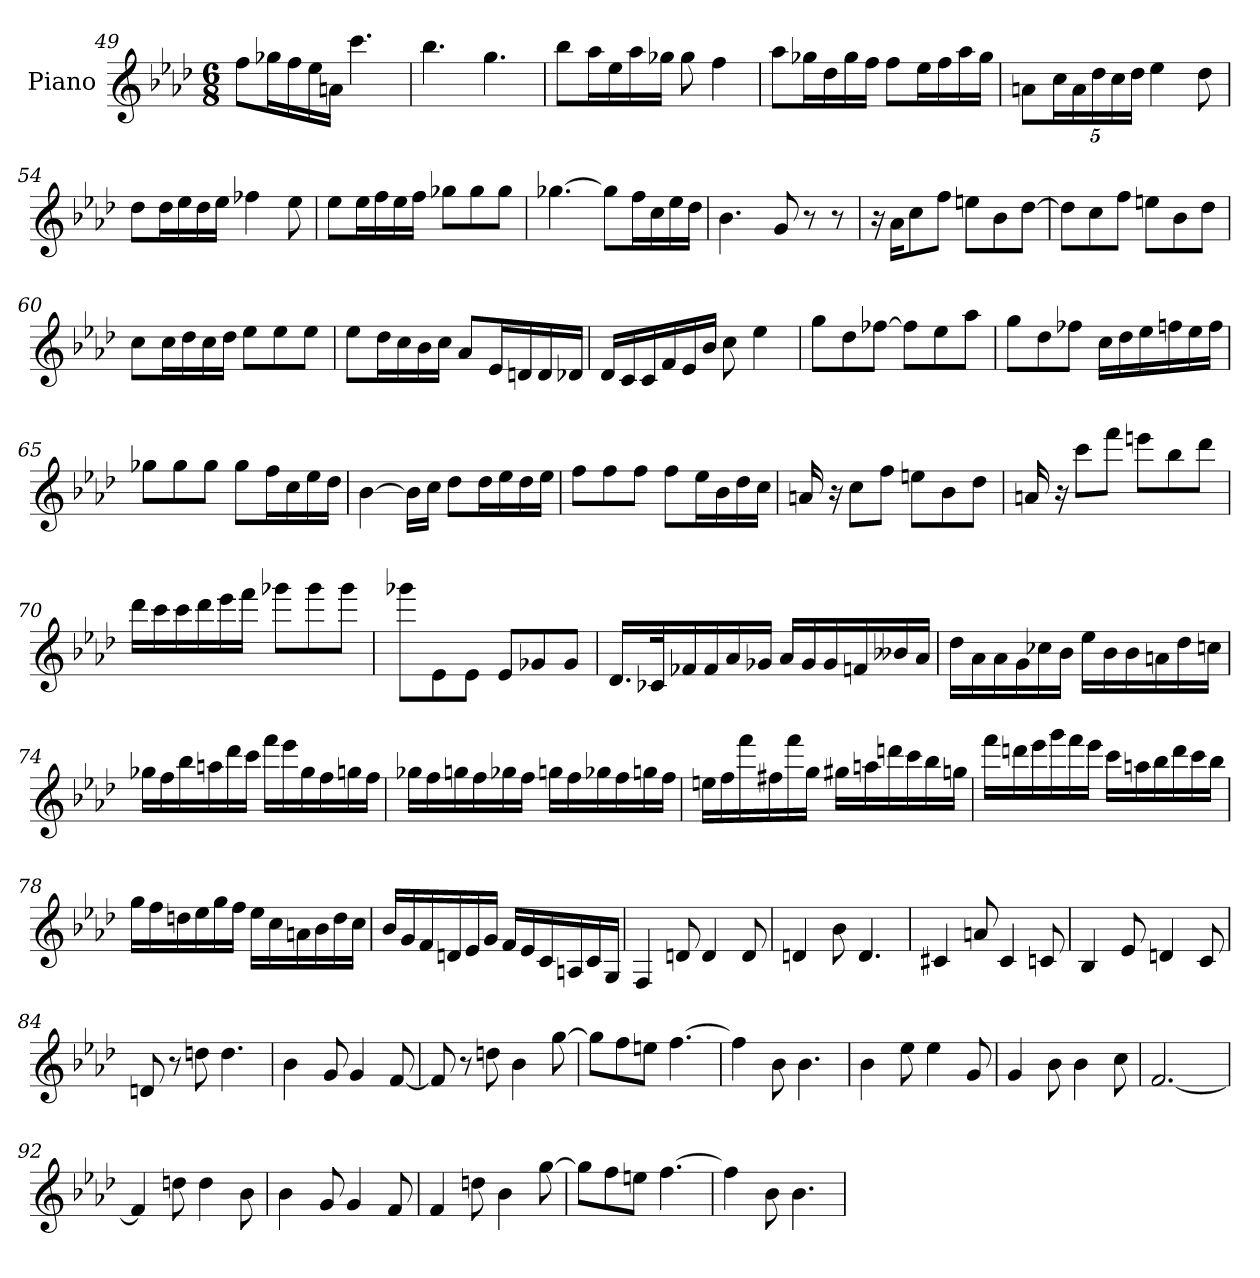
**kern
*part1
*staff1
*I"Piano
*I'Pno
*clefG2
*k[b-e-a-d-]
*f:
*M6/8
=49
8ff\L
16gg-X\L
16ff\
16ee-\
16an\JJ
4.ccc
=50
4.bb-
4.gg
=51
8bb-\L
16aa-\L
16ee-\
16aa-\
16gg-X\JJ
8gg-
4ff
=52
8aa-\L
16gg-X\L
16dd-\
16gg-\
16ff\JJ
8ff\L
16ee-\L
16ff\
16aa-\
16gg-\JJ
=53
8an\L
20cc\L
20a\
20dd-\
20cc\
20dd-\JJ
4ee-
8dd-
=54
8dd-\L
16dd-\L
16ee-\
16dd-\
16ee-\JJ
4ff-X
8ee-
=55
8ee-\L
16ee-\L
16ff\
16ee-\
16ff\JJ
8gg-X\L
8gg-\
8gg-\J
=56
[4.gg-X
8gg-\L]
16ff\L
16cc\
16ee-\
16dd-\JJ
=57
4.b-
8g
8r
8r
=58
16r
16a-\KL
8cc\
8ff\J
8een\L
8b-\
[8dd-\J
=59
8dd-\L]
8cc\
8ff\J
8een\L
8b-\
8dd-\J
=60
8cc\L
16cc\L
16dd-\
16cc\
16dd-\JJ
8ee-\L
8ee-\
8ee-\J
=61
8ee-\L
16dd-\L
16cc\
16b-\
16cc\JJ
8a-/L
16e-/L
16dn/
16d/
16d-X/JJ
=62
16d-/LL
16c/
16c/
16f/
16e-/
16b-/JJ
8cc
4ee-
=63
8gg\L
8dd-\
[8ff-X\J
8ff-\L]
8ee-\
8aa-\J
=64
8gg\L
8dd-\
8ff-X\J
16cc\LL
16dd-\
16ee-\
16ffn\
16ee-\
16ff\JJ
=65
8gg-X\L
8gg-\
8gg-\J
8gg-\L
16ff\L
16cc\
16ee-\
16dd-\JJ
=66
[4b-
16b-\LL]
16cc\JJ
8dd-\L
16dd-\L
16ee-\
16dd-\
16ee-\JJ
=67
8ff\L
8ff\
8ff\J
8ff\L
16ee-\L
16b-\
16dd-\
16cc\JJ
=68
16an
16r
8cc\L
8ff\J
8een\L
8b-\
8dd-\J
=69
16an
16r
8ccc\L
8fff\J
8eeen\L
8bb-\
8ddd-\J
=70
16ddd-\LL
16ccc\
16ccc\
16ddd-\
16eee-\
16fff\JJ
8ggg-X\L
8ggg-\
8ggg-\J
=71
8ggg-X\L
8e-\
8e-\J
8e-/L
8g-X/
8g-/J
=72
16.d-/LL
32c-X/K
16f-X/
16f-/
16a-/
16g-X/JJ
16a-/LL
16g-/
16g-/
16fn/
16b--X/
16a-/JJ
=73
16dd-\LL
16a-\
16a-\
16g\
16cc-X\
16b-\JJ
16ee-\LL
16b-\
16b-\
16an\
16dd-\
16ccn\JJ
=74
16gg-X\LL
16ff\
16bb-\
16aan\
16ddd-\
16ccc\JJ
16fff\LL
16eee-\
16gg-\
16ff\
16ggn\
16ff\JJ
=75
16gg-X\LL
16ff\
16ggn\
16ff\
16gg-X\
16ff\JJ
16ggn\LL
16ff\
16gg-X\
16ff\
16ggn\
16ff\JJ
=76
16een\LL
16ff\
16fff\
16ff#X\
16fff\
16gg\JJ
16gg#X\LL
16aan\
16dddn\
16ccc\
16bb-\
16ggn\JJ
=77
16fff\LL
16dddn\
16eee-\
16ggg\
16fff\
16eee-\JJ
16ccc\LL
16aan\
16bb-\
16ddd\
16ccc\
16bb-\JJ
=78
16gg\LL
16ff\
16ddn\
16ee-\
16gg\
16ff\JJ
16ee-\LL
16cc\
16an\
16b-\
16dd\
16cc\JJ
=79
16b-/LL
16g/
16f/
16dn/
16e-/
16g/JJ
16f/LL
16e-/
16c/
16An/
16c/
16G/JJ
=80
4F
8dn
4d
8d
=81
4dn
8b-
4.d
=82
4c#X
8an
4c#
8cn
=83
4B-
8e-
4dn
8c
=84
8dn
8r
8ddn
4.dd
=85
4b-
8g
4g
[8f
=86
8f]
8r
8ddn
4b-
[8gg
=87
8gg\L]
8ff\
8een\J
[4.ff
=88
4ff]
8b-
4.b-
=89
4b-
8ee-
4ee-
8g
=90
4g
8b-
4b-
8cc
=91
[2.f
=92
4f]
8ddn
4dd
8b-
=93
4b-
8g
4g
8f
=94
4f
8ddn
4b-
[8gg
=95
8gg\L]
8ff\
8een\J
[4.ff
=96
4ff]
8b-
4.b-
=
*-
